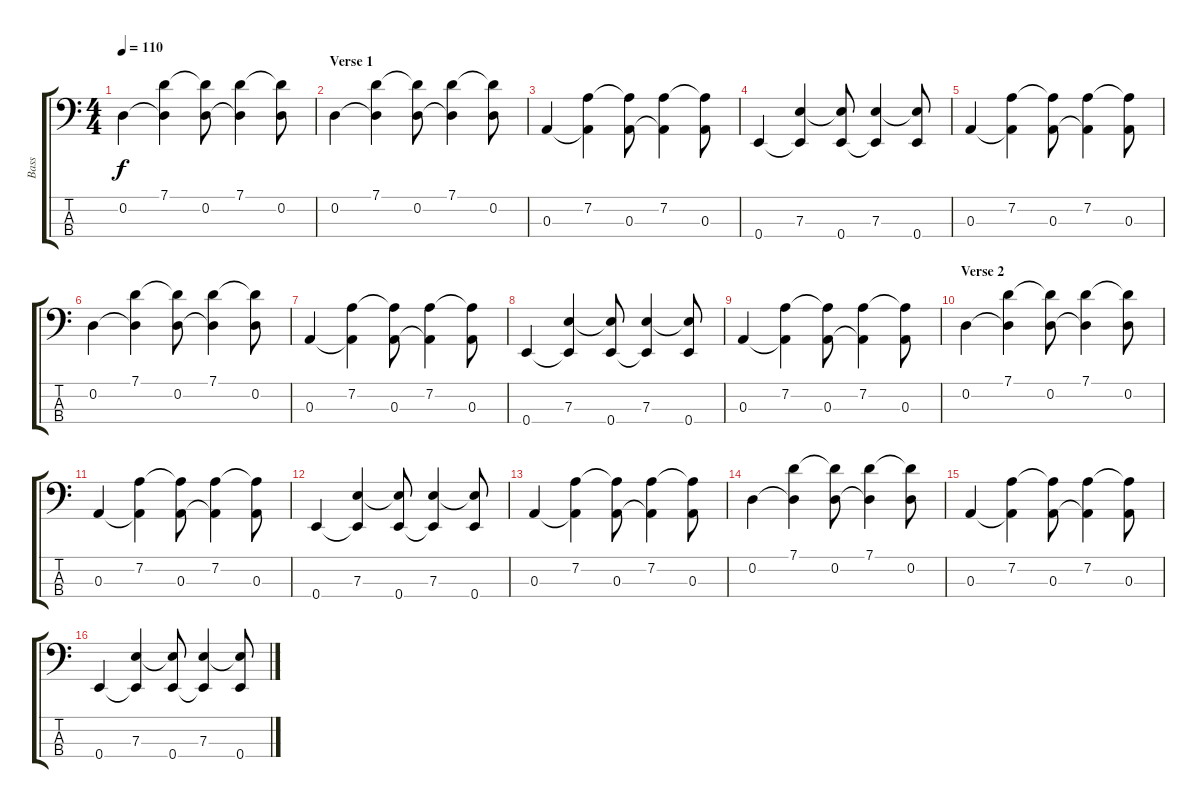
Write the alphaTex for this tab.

\track ("Bass" "Bass") {instrument electricbassfinger}
\staff {score tabs}
\tuning (G2 D2 A1 E1) {hide}
\ts (4 4)
\tempo 110
\clef f4
\ks c
0.2.4{dy f} (7.1 0.2{t}).4 (7.1{t} 0.2).8 (7.1 0.2{t}).4 (7.1{t} 0.2).8 |
\section ("" "Verse 1")
0.2.4 (7.1 0.2{t}).4 (7.1{t} 0.2).8 (7.1 0.2{t}).4 (7.1{t} 0.2).8 |
0.3.4 (7.2 0.3{t}).4 (7.2{t} 0.3).8 (7.2 0.3{t}).4 (7.2{t} 0.3).8 |
0.4.4 (7.3 0.4{t}).4 (7.3{t} 0.4).8 (7.3 0.4{t}).4 (7.3{t} 0.4).8 |
0.3.4 (7.2 0.3{t}).4 (7.2{t} 0.3).8 (7.2 0.3{t}).4 (7.2{t} 0.3).8 |
0.2.4 (7.1 0.2{t}).4 (7.1{t} 0.2).8 (7.1 0.2{t}).4 (7.1{t} 0.2).8 |
0.3.4 (7.2 0.3{t}).4 (7.2{t} 0.3).8 (7.2 0.3{t}).4 (7.2{t} 0.3).8 |
0.4.4 (7.3 0.4{t}).4 (7.3{t} 0.4).8 (7.3 0.4{t}).4 (7.3{t} 0.4).8 |
0.3.4 (7.2 0.3{t}).4 (7.2{t} 0.3).8 (7.2 0.3{t}).4 (7.2{t} 0.3).8 |
\section ("" "Verse 2")
0.2.4 (7.1 0.2{t}).4 (7.1{t} 0.2).8 (7.1 0.2{t}).4 (7.1{t} 0.2).8 |
0.3.4 (7.2 0.3{t}).4 (7.2{t} 0.3).8 (7.2 0.3{t}).4 (7.2{t} 0.3).8 |
0.4.4 (7.3 0.4{t}).4 (7.3{t} 0.4).8 (7.3 0.4{t}).4 (7.3{t} 0.4).8 |
0.3.4 (7.2 0.3{t}).4 (7.2{t} 0.3).8 (7.2 0.3{t}).4 (7.2{t} 0.3).8 |
0.2.4 (7.1 0.2{t}).4 (7.1{t} 0.2).8 (7.1 0.2{t}).4 (7.1{t} 0.2).8 |
0.3.4 (7.2 0.3{t}).4 (7.2{t} 0.3).8 (7.2 0.3{t}).4 (7.2{t} 0.3).8 |
0.4.4 (7.3 0.4{t}).4 (7.3{t} 0.4).8 (7.3 0.4{t}).4 (7.3{t} 0.4).8
